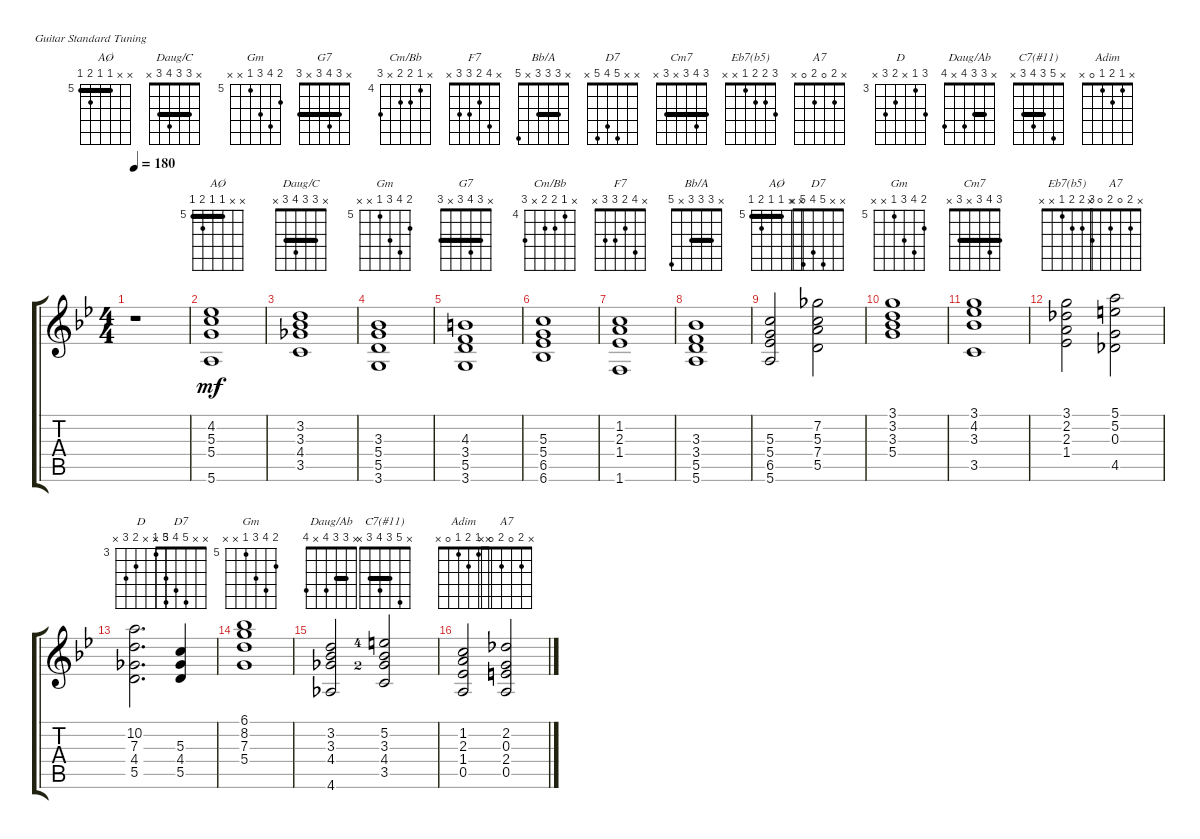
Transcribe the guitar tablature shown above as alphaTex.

\defaultSystemsLayout 4
\singleTrackTrackNamePolicy hidden
\otherSystemsTrackNameOrientation horizontal
\chordDiagramsInScore
\track ("Steel Guitar" "s.guit.") {instrument electricguitarjazz}
\staff {score tabs}
\tuning (E4 B3 G3 D3 A2 E2)
\chord ("AØ" x 4 5 5 x 5)
\chord ("Daug/C" x 3 3 4 3 x) {barre (3 3)}
\chord ("Gm" x 3 3 5 x 3) {barre (3 3)}
\chord ("G7" x 3 4 3 x 3) {barre (3 3)}
\chord ("Cm/Bb" x 4 5 5 x 6) {firstfret 4}
\chord ("F7" x 4 2 3 3 x)
\chord ("Bb/A" x 3 3 3 x 5) {barre (3 3)}
\chord ("AØ" x x 5 5 6 5) {firstfret 5 barre (5 5)}
\chord ("D7" x 7 5 7 5 x) {firstfret 5 barre 5}
\chord ("Gm" 3 3 3 5 x x) {barre (3 3)}
\chord ("Cm7" 3 4 3 x 3 x) {barre (3 3)}
\chord ("Eb7(b5)" 3 2 2 1 x x)
\chord ("A7" 5 5 0 x 4 x)
\chord ("D" 5 3 x 4 5 x) {firstfret 3}
\chord ("D7" x x 5 4 5 x)
\chord ("Gm" 6 8 7 5 x x) {firstfret 5}
\chord ("Daug/Ab" x 3 3 4 x 4) {barre 3}
\chord ("C7(#11)" x 5 3 4 3 x) {barre 3}
\chord ("Adim" x 1 2 1 0 x)
\chord ("A7" x 2 0 2 0 x)
\ts (4 4)
\tempo 180
\clef g2
\ks gminor
r.1{dy mf instrument electricguitarjazz} |
(5.6 5.4 5.3 4.2).1{ch "AØ"} |
(3.5 4.4 3.3 3.2).1{ch "Daug/C"} |
(3.6 5.5 5.4 3.3).1{ch "Gm"} |
(3.6 5.5 3.4 4.3).1{ch "G7"} |
(6.6 6.5 5.4 5.3).1{ch "Cm/Bb"} |
(1.6 1.4 2.3 1.2).1{ch "F7"} |
(5.6 5.5 3.3 3.4).1{ch "Bb/A"} |
(5.6 6.5 5.4 5.3).2{ch "AØ"} (5.5 7.4 5.3 7.2).2{ch "D7"} |
(5.4 3.3 3.2 3.1).1{ch "Gm"} |
(3.5 3.3 4.2 3.1).1{ch "Cm7"} |
(1.4 2.3 2.2 3.1).2{ch "Eb7(b5)"} (4.5 0.3 5.2 5.1).2{ch "A7"} |
(5.5 7.3 10.2 4.4).2{d ch "D"} (5.5 4.4 5.3).4{ch "D7"} |
(5.4 7.3 8.2 6.1).1{ch "Gm"} |
(4.6 4.4 3.3 3.2).2{ch "Daug/Ab"} (3.5 4.4{lf 3} 3.3 5.2{lf 5}).2{ch "C7(#11)"} |
(0.5 1.4 1.2 2.3).2{ch "Adim"} (0.5 2.4 0.3 2.2).2{ch "A7"}
